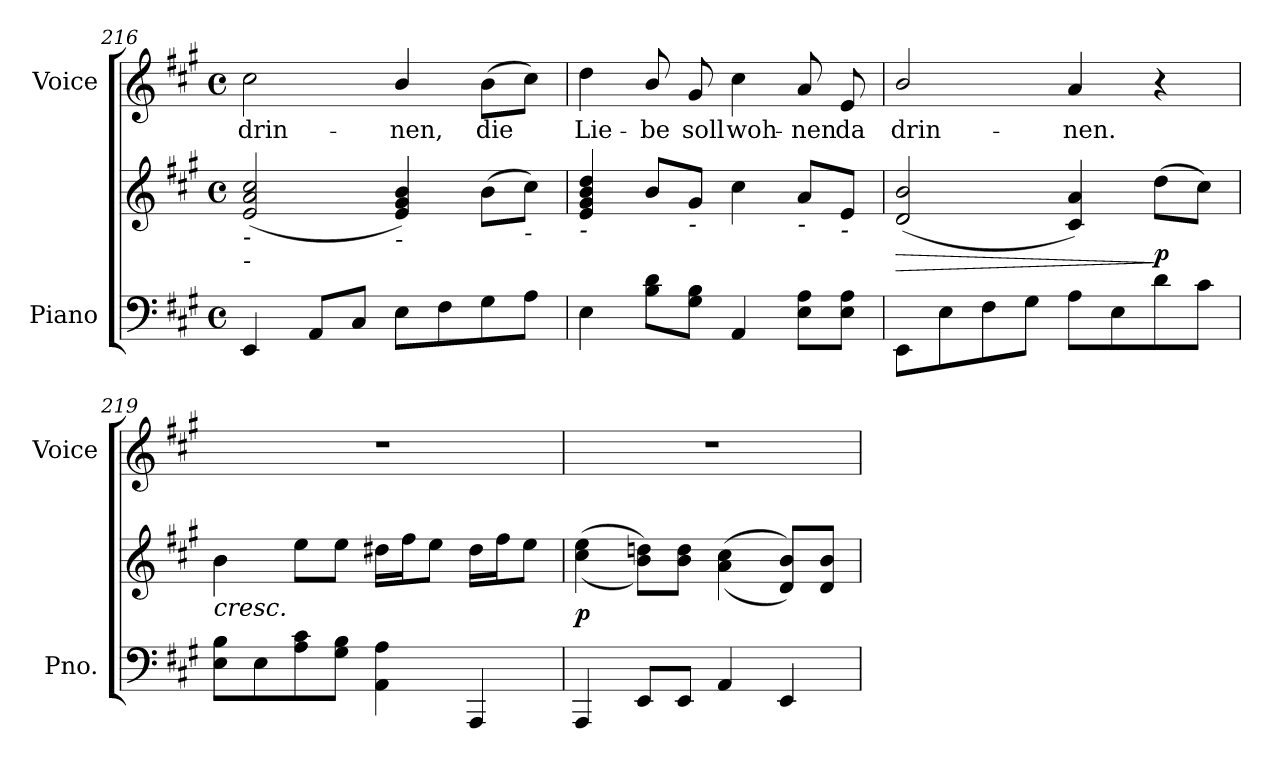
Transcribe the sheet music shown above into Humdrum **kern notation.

**kern	**kern	**dynam	**kern	**text
*part2	*part2	*part2	*part1	*part1
*staff3	*staff2	*staff2/3	*staff1	*staff1
*I"Piano	*	*	*I"Voice	*
*I'Pno.	*	*	*I'Voice	*
*clefF4	*clefG2	*	*clefG2	*
*k[f#c#g#]	*k[f#c#g#]	*	*k[f#c#g#]	*
*A:	*A:	*	*A:	*
*M4/4	*M4/4	*	*M4/4	*
*met(c)	*met(c)	*	*met(c)	*
=216	=216	=216	=216	=216
!	!LO:TX:b:i:t=-	!	!	!
!	!LO:TX:b:i:t=-	!	!	!
!	!	!	!	!LO:LY:b:color=#000000
4EEi/	(2ei/ 2ai 2cc#i	.	2cc#i\	drin-
8AAi/L	.	.	.	.
8C#i/J	.	.	.	.
!	!LO:TX:b:i:t=-	!	!	!
!	!	!	!	!LO:LY:b:color=#000000
8Ei\L	4ei/ 4g#i 4bi)	.	4bi/	-nen,
8F#i\	.	.	.	.
!	!	!	!	!LO:LY:b:color=#000000
8G#i\	(8bi\L	.	(8bi\L	die
!	!LO:TX:b:i:t=-	!	!	!
8Ai\J	8cc#i\J)	.	8cc#i\J)	.
=217	=217	=217	=217	=217
!	!LO:TX:b:i:t=-	!	!	!
!	!	!	!	!LO:LY:b:color=#000000
4Ei\	4ei/ 4g#i 4bi 4ddi	.	4ddi\	Lie-
!	!	!	!	!LO:LY:b:color=#000000
8Bi\ 8diL	8bi/L	.	8bi/	-be
!	!LO:TX:b:i:t=-	!	!	!
!	!	!	!	!LO:LY:b:color=#000000
8G#i\ 8BiJ	8g#i/J	.	8g#i/	soll
!	!	!	!	!LO:LY:b:color=#000000
4AAi/	4cc#i\	.	4cc#i\	woh-
!	!LO:TX:b:i:t=-	!	!	!
!	!	!	!	!LO:LY:b:color=#000000
8Ei\ 8AiL	8ai/L	.	8ai/	-nen
!	!LO:TX:b:i:t=-	!	!	!
!	!	!	!	!LO:LY:b:color=#000000
8Ei\ 8AiJ	8ei/J	.	8ei/	da
=218	=218	=218	=218	=218
!	!	!LO:HP:b	!	!
!	!	!	!	!LO:LY:b:color=#000000
8EEi\L	(2di/ 2bi	>	2bi/	drin-
8Ei\	.	.	.	.
8F#i\	.	.	.	.
8G#i\J	.	.	.	.
!	!	!	!	!LO:LY:b:color=#000000
8Ai\L	4c#i/ 4ai)	.	4ai/	-nen.
8Ei\	.	.	.	.
8di\	(8ddi\L	] p	4r	.
8c#i\J	8cc#i\J)	.	.	.
!!LO:PB:g=z
=219	=219	=219	=219	=219
!	!LO:TX:b:i:t=cresc.	!	!	!
8Ei\ 8BiL	4bi\	.	1r	.
8Ei\	.	.	.	.
8Ai\ 8c#i	8eei\L	.	.	.
8G#i\ 8BiJ	8eei\J	.	.	.
4AAi\ 4Ai	16dd#Xi\LL	.	.	.
.	16ff#i\J	.	.	.
.	8eei\J	.	.	.
4AAAi/	16dd#i\LL	.	.	.
.	16ff#i\J	.	.	.
.	8eei\J	.	.	.
=220	=220	=220	=220	=220
4AAAi/	((4cc#i\ 4eei	p	1r	.
8EEi/L	8bi\ 8ddniL))	.	.	.
8EEi/J	8bi\ 8ddiJ	.	.	.
4AAi/	((4ai\ 4cc#i	.	.	.
4EEi/	8di/ 8biL))	.	.	.
.	8di/ 8biJ	.	.	.
=	=	=	=	=
*-	*-	*-	*-	*-
